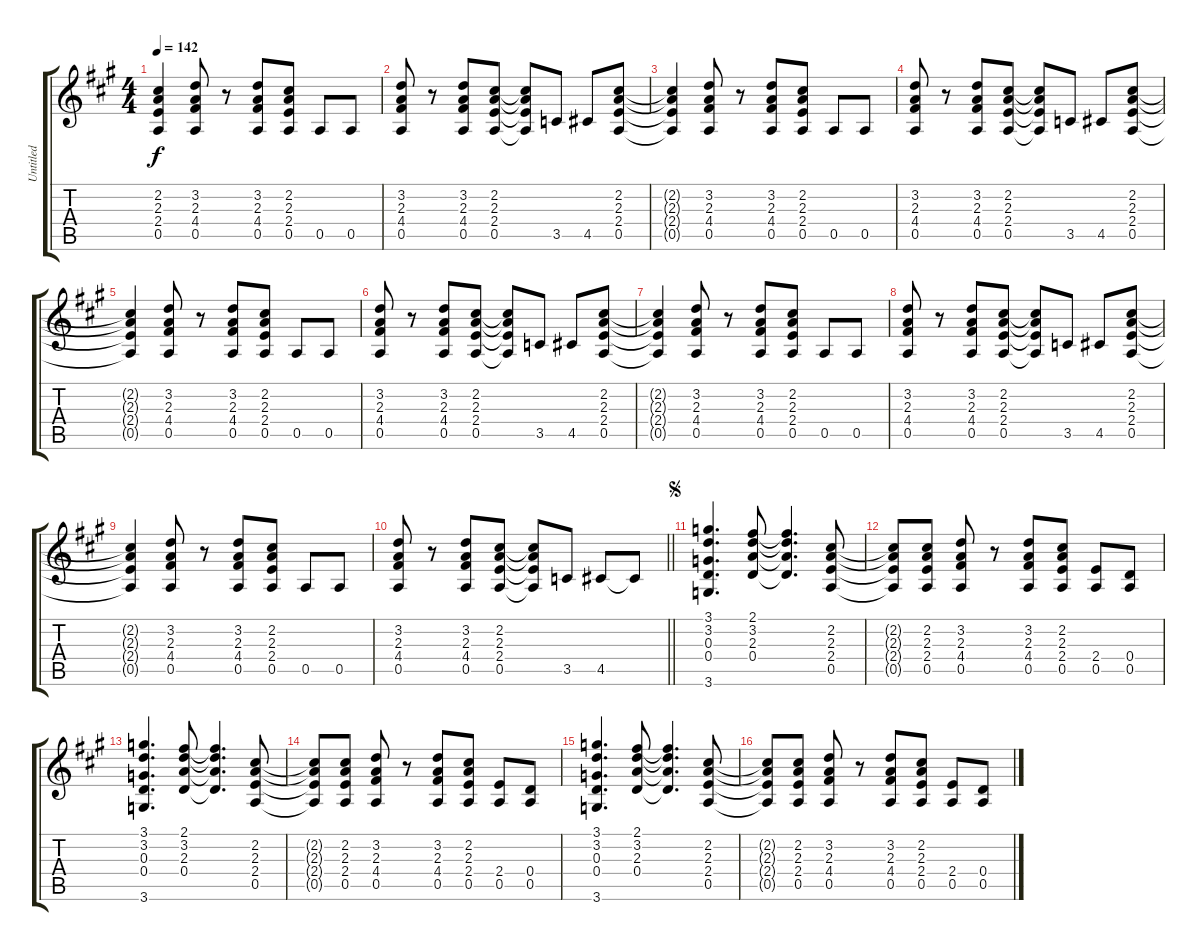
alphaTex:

\track ("Untitled" "Untitled") {instrument distortionguitar}
\staff {score tabs}
\tuning (E4 B3 G3 D3 A2 E2) {hide}
\ts (4 4)
\tempo 142
\clef g2
\ks a
(2.2{t} 2.3{t} 2.4{t} 0.5{t}).4{dy f} (3.2 2.3 4.4 0.5).8 r.8 (3.2 2.3 4.4 0.5).8 (2.2 2.3 2.4 0.5).8 0.5.8 0.5.8 |
(3.2 2.3 4.4 0.5).8 r.8 (3.2 2.3 4.4 0.5).8 (2.2 2.3 2.4 0.5).8 (2.2{t} 2.3{t} 2.4{t} 0.5{t}).8 3.5.8 4.5.8 (2.2 2.3 2.4 0.5).8 |
(2.2{t} 2.3{t} 2.4{t} 0.5{t}).4 (3.2 2.3 4.4 0.5).8 r.8 (3.2 2.3 4.4 0.5).8 (2.2 2.3 2.4 0.5).8 0.5.8 0.5.8 |
(3.2 2.3 4.4 0.5).8 r.8 (3.2 2.3 4.4 0.5).8 (2.2 2.3 2.4 0.5).8 (2.2{t} 2.3{t} 2.4{t} 0.5{t}).8 3.5.8 4.5.8 (2.2 2.3 2.4 0.5).8 |
(2.2{t} 2.3{t} 2.4{t} 0.5{t}).4 (3.2 2.3 4.4 0.5).8 r.8 (3.2 2.3 4.4 0.5).8 (2.2 2.3 2.4 0.5).8 0.5.8 0.5.8 |
(3.2 2.3 4.4 0.5).8 r.8 (3.2 2.3 4.4 0.5).8 (2.2 2.3 2.4 0.5).8 (2.2{t} 2.3{t} 2.4{t} 0.5{t}).8 3.5.8 4.5.8 (2.2 2.3 2.4 0.5).8 |
(2.2{t} 2.3{t} 2.4{t} 0.5{t}).4 (3.2 2.3 4.4 0.5).8 r.8 (3.2 2.3 4.4 0.5).8 (2.2 2.3 2.4 0.5).8 0.5.8 0.5.8 |
(3.2 2.3 4.4 0.5).8 r.8 (3.2 2.3 4.4 0.5).8 (2.2 2.3 2.4 0.5).8 (2.2{t} 2.3{t} 2.4{t} 0.5{t}).8 3.5.8 4.5.8 (2.2 2.3 2.4 0.5).8 |
(2.2{t} 2.3{t} 2.4{t} 0.5{t}).4 (3.2 2.3 4.4 0.5).8 r.8 (3.2 2.3 4.4 0.5).8 (2.2 2.3 2.4 0.5).8 0.5.8 0.5.8 |
\barLineRight lightlight
(3.2 2.3 4.4 0.5).8 r.8 (3.2 2.3 4.4 0.5).8 (2.2 2.3 2.4 0.5).8 (2.2{t} 2.3{t} 2.4{t} 0.5{t}).8 3.5.8 4.5.8 4.5{t}.8 |
\jump segno
(3.1 3.2 0.3 0.4 3.6).4{d} (2.1 3.2 2.3 0.4).8 (2.1{t} 3.2{t} 2.3{t} 0.4{t}).4{d} (2.2 2.3 2.4 0.5).8 |
(2.2{t} 2.3{t} 2.4{t} 0.5{t}).8 (2.2 2.3 2.4 0.5).8 (3.2 2.3 4.4 0.5).8 r.8 (3.2 2.3 4.4 0.5).8 (2.2 2.3 2.4 0.5).8 (2.4 0.5).8 (0.4 0.5).8 |
(3.1 3.2 0.3 0.4 3.6).4{d} (2.1 3.2 2.3 0.4).8 (2.1{t} 3.2{t} 2.3{t} 0.4{t}).4{d} (2.2 2.3 2.4 0.5).8 |
(2.2{t} 2.3{t} 2.4{t} 0.5{t}).8 (2.2 2.3 2.4 0.5).8 (3.2 2.3 4.4 0.5).8 r.8 (3.2 2.3 4.4 0.5).8 (2.2 2.3 2.4 0.5).8 (2.4 0.5).8 (0.4 0.5).8 |
(3.1 3.2 0.3 0.4 3.6).4{d} (2.1 3.2 2.3 0.4).8 (2.1{t} 3.2{t} 2.3{t} 0.4{t}).4{d} (2.2 2.3 2.4 0.5).8 |
(2.2{t} 2.3{t} 2.4{t} 0.5{t}).8 (2.2 2.3 2.4 0.5).8 (3.2 2.3 4.4 0.5).8 r.8 (3.2 2.3 4.4 0.5).8 (2.2 2.3 2.4 0.5).8 (2.4 0.5).8 (0.4 0.5).8
